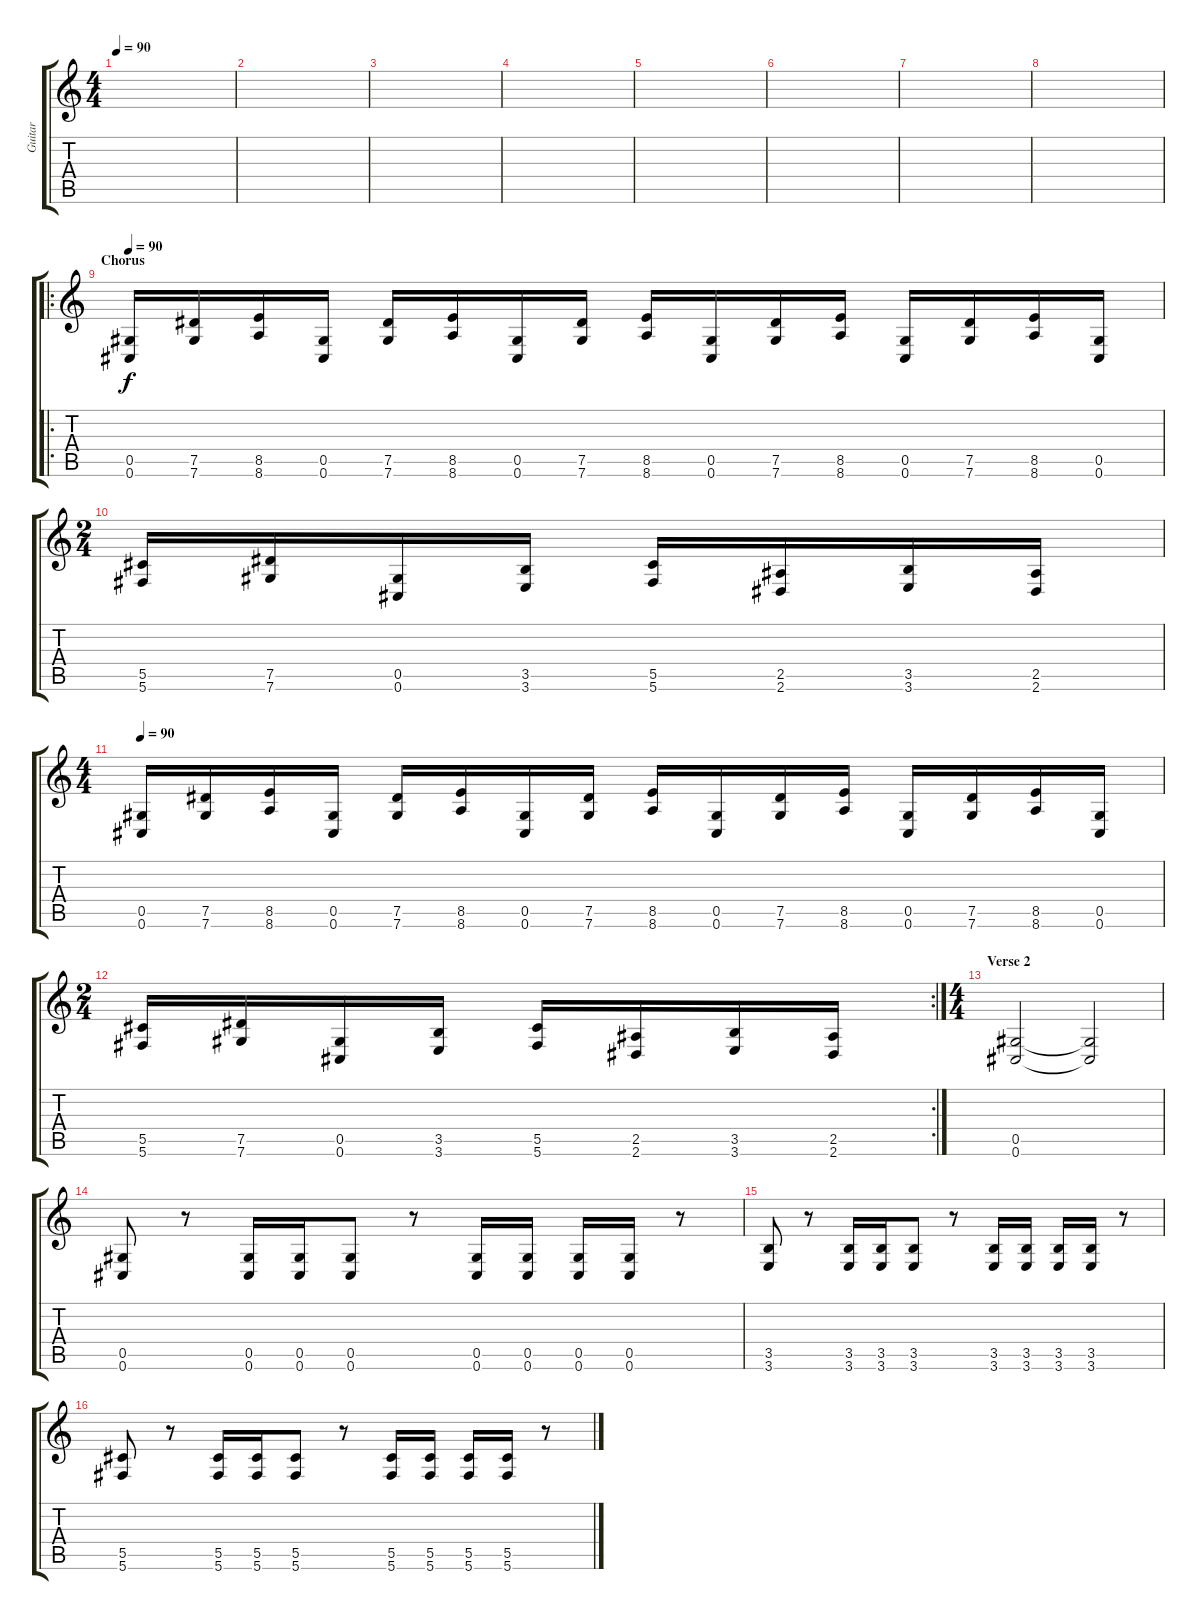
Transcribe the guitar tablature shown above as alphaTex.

\track ("Guitar" "Guitar") {instrument distortionguitar}
\staff {score tabs}
\tuning (Db4 Bb3 Gb3 Db3 Ab2 Db2) {hide}
\ts (4 4)
\tempo 90
\clef g2
\ks c
|
|
|
|
|
|
|
|
\ro
\section ("" "Chorus")
\tempo 90
(0.5 0.6).16 (7.5 7.6).16 (8.5 8.6).16 (0.5 0.6).16 (7.5 7.6).16 (8.5 8.6).16 (0.5 0.6).16 (7.5 7.6).16 (8.5 8.6).16 (0.5 0.6).16 (7.5 7.6).16 (8.5 8.6).16 (0.5 0.6).16 (7.5 7.6).16 (8.5 8.6).16 (0.5 0.6).16 |
\ts (2 4)
(5.5 5.6).16 (7.5 7.6).16 (0.5 0.6).16 (3.5 3.6).16 (5.5 5.6).16 (2.5 2.6).16 (3.5 3.6).16 (2.5 2.6).16 |
\ts (4 4)
\tempo 90
(0.5 0.6).16 (7.5 7.6).16 (8.5 8.6).16 (0.5 0.6).16 (7.5 7.6).16 (8.5 8.6).16 (0.5 0.6).16 (7.5 7.6).16 (8.5 8.6).16 (0.5 0.6).16 (7.5 7.6).16 (8.5 8.6).16 (0.5 0.6).16 (7.5 7.6).16 (8.5 8.6).16 (0.5 0.6).16 |
\rc 2
\ts (2 4)
(5.5 5.6).16 (7.5 7.6).16 (0.5 0.6).16 (3.5 3.6).16 (5.5 5.6).16 (2.5 2.6).16 (3.5 3.6).16 (2.5 2.6).16 |
\ts (4 4)
\section ("" "Verse 2")
(0.5 0.6).2 (0.5{t} 0.6{t}).2 |
(0.5 0.6).8 r.8 (0.5 0.6).16 (0.5 0.6).16 (0.5 0.6).8 r.8 (0.5 0.6).16 (0.5 0.6).16 (0.5 0.6).16 (0.5 0.6).16 r.8 |
(3.5 3.6).8 r.8 (3.5 3.6).16 (3.5 3.6).16 (3.5 3.6).8 r.8 (3.5 3.6).16 (3.5 3.6).16 (3.5 3.6).16 (3.5 3.6).16 r.8 |
(5.5 5.6).8 r.8 (5.5 5.6).16 (5.5 5.6).16 (5.5 5.6).8 r.8 (5.5 5.6).16 (5.5 5.6).16 (5.5 5.6).16 (5.5 5.6).16 r.8
